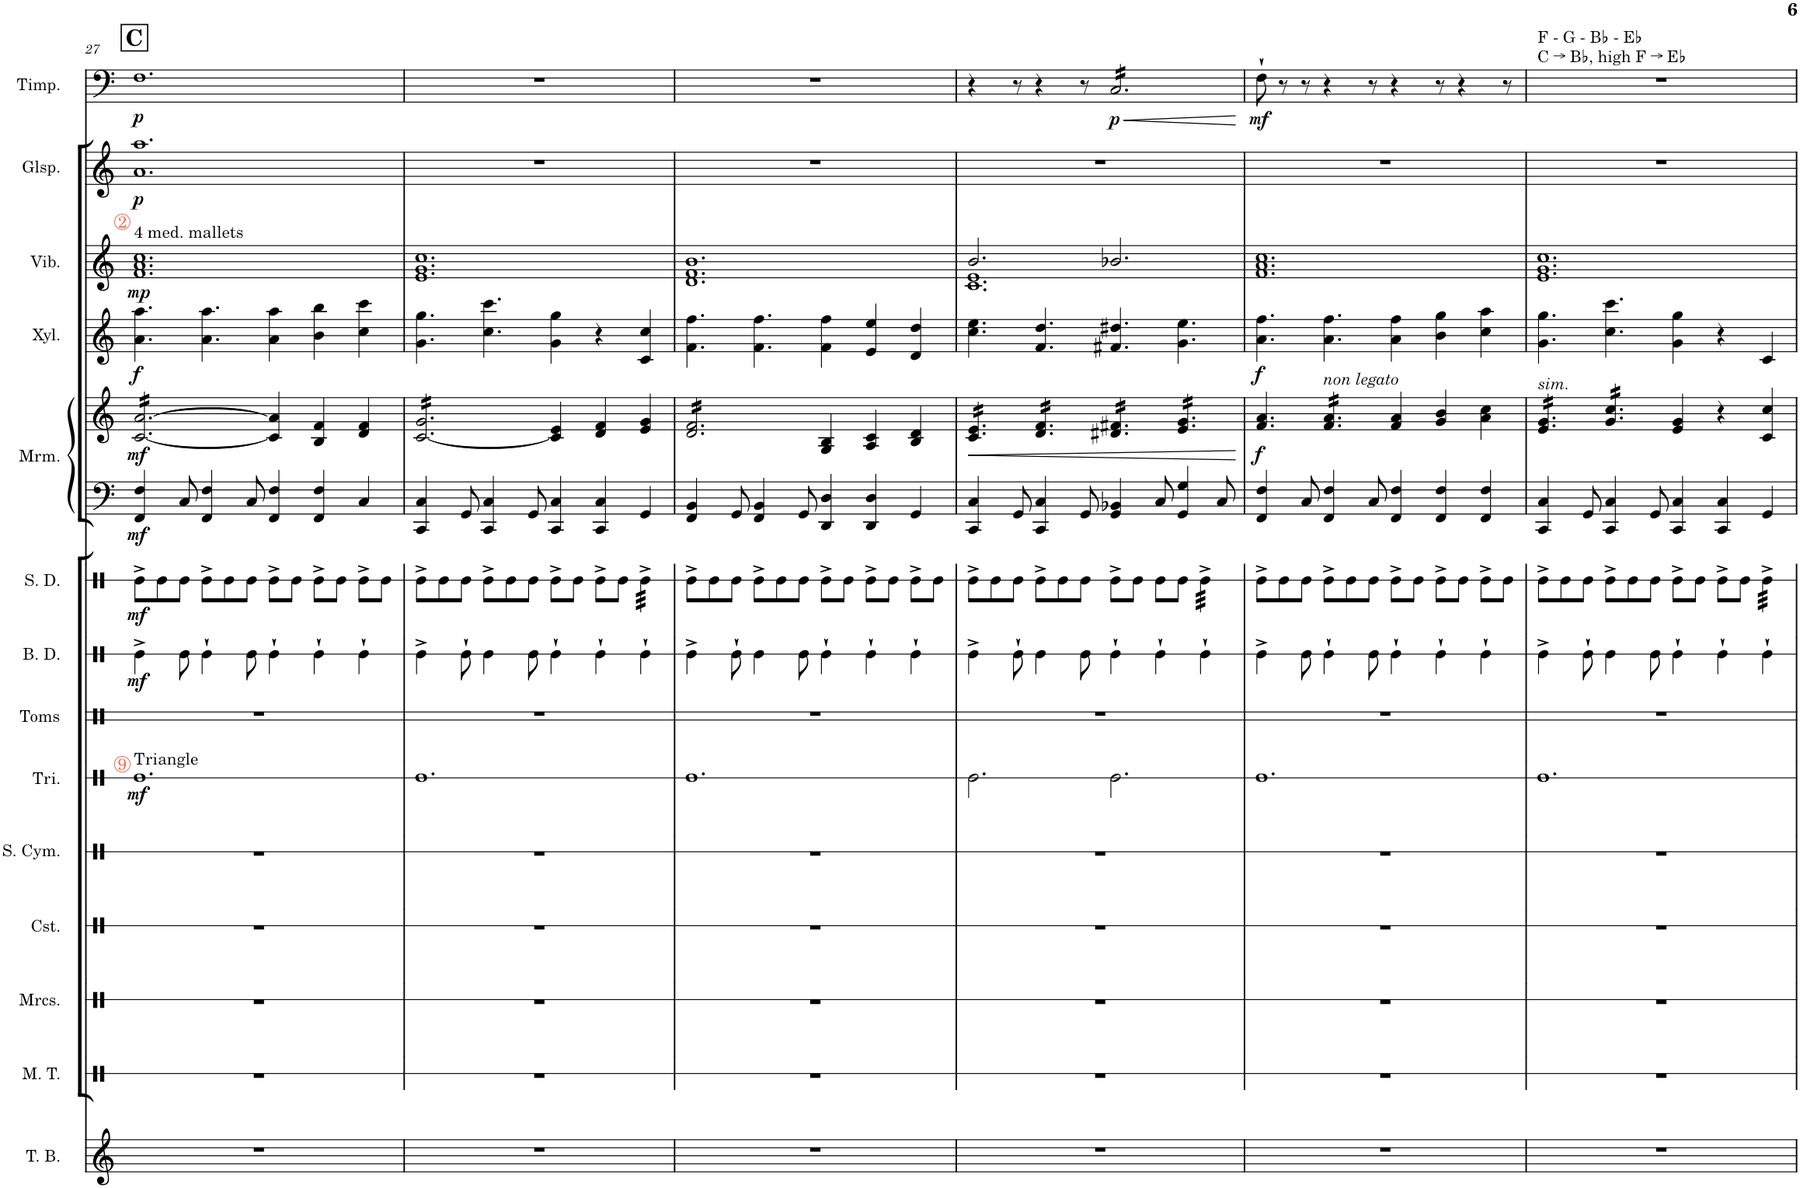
**kern	**kern	**kern	**kern	**kern	**kern	**dynam	**kern	**kern	**dynam	**kern	**dynam	**kern	**kern	**dynam	**kern	**dynam	**kern	**dynam	**kern	**dynam	**kern	**dynam
*part14	*part13	*part12	*part11	*part10	*part9	*part9	*part8	*part7	*part7	*part6	*part6	*part5	*part5	*part5	*part4	*part4	*part3	*part3	*part2	*part2	*part1	*part1
*staff15	*staff14	*staff13	*staff12	*staff11	*staff10	*staff10	*staff9	*staff8	*staff8	*staff7	*staff7	*staff6	*staff5	*staff5/6	*staff4	*staff4	*staff3	*staff3	*staff2	*staff2	*staff1	*staff1
*I"Tubular Bells	*I"Mark Tree	*I"Maracas	*I"Castanets	*I"Suspended Cymbal	*I"Triangle Finger Cymbals	*	*I"Concert Toms	*I"Bass Drum	*	*I"Snare Drum	*	*I"Marimba	*	*	*I"Xylophone	*	*I"Vibraphone	*	*I"Glockenspiel	*	*I"Timpani	*
*I'T. B.	*I'M. T.	*I'Mrcs.	*I'Cst.	*I'S. Cym.	*I'Tri.	*	*I'Toms	*I'B. D.	*	*I'S. D.	*	*I'Mrm.	*	*	*I'Xyl.	*	*I'Vib.	*	*I'Glsp.	*	*I'Timp.	*
!!LO:PB:g=z
*clefG2	*clefX	*clefX	*clefX	*clefX	*clefX	*	*clefX	*clefX	*	*clefX	*	*clefF4	*clefG2	*	*clefG2	*	*clefG2	*	*clefG2	*	*clefF4	*
*	*	*	*	*	*	*	*	*	*	*	*	*	*	*	*Trd-7c-12	*	*	*	*Trd-14c-24	*	*	*
*k[]	*k[]	*k[]	*k[]	*k[]	*k[]	*	*k[]	*k[]	*	*k[]	*	*k[]	*k[]	*	*k[]	*	*k[]	*	*k[]	*	*k[]	*
*M12/8	*M12/8	*M12/8	*M12/8	*M12/8	*M12/8	*	*M12/8	*M12/8	*	*M12/8	*	*M12/8	*M12/8	*	*M12/8	*	*M12/8	*	*M12/8	*	*M12/8	*
!!LO:REH:place=s1:a:B:cj:fs=14:t=C
=27	=27	=27	=27	=27	=27	=27	=27	=27	=27	=27	=27	=27	=27	=27	=27	=27	=27	=27	=27	=27	=27	=27
!	!	!	!	!	!	!	!	!	!	!	!	!	!	!	!	!	!LO:TX:a:t=4 med. mallets	!	!	!	!	!
!	!	!	!	!	!	!	!	!	!	!	!	!	!	!	!	!	!LO:TX:a:color=#FD6C54:t=2	!	!	!	!	!
!	!	!	!	!	!LO:TX:a:color=#FD6C54:t=9	!	!	!	!	!	!	!	!	!	!	!	!	!	!	!	!	!
!	!	!	!	!	!LO:TX:a:t=Triangle	!	!	!	!	!	!	!	!	!	!	!	!	!	!	!	!	!
!	!	!	!	!	!	!LO:DY:b	!	!	!LO:DY:b	!	!LO:DY:b	!	!	!LO:DY:b=2	!	!	!	!	!	!	!	!
!	!	!	!	!	!	!	!	!	!	!	!	!	!	!LO:DY:n=1:b	!	!LO:DY:b	!	!LO:DY:b	!	!LO:DY:b	!	!LO:DY:b
*	*	*	*	*	*	*	*	*	*	*	*	*	*tremolo	*	*	*	*	*	*	*	*	*
1.r	1.r	1.r	1.r	1.r	1.Re	mf	1.r	4Re^\	mf	8Re^\L	mf	4FF/ 4F/	[16c/ [16a/LL	mf mf	4.a\ 4.aa\	f	1.f 1.a 1.cc	mp	1.a 1.aa	p	1.F	p
.	.	.	.	.	.	.	.	.	.	.	.	.	16c/ 16a/	.	.	.	.	.	.	.	.	.
.	.	.	.	.	.	.	.	.	.	8Re\	.	.	16c/ 16a/	.	.	.	.	.	.	.	.	.
.	.	.	.	.	.	.	.	.	.	.	.	.	16c/ 16a/	.	.	.	.	.	.	.	.	.
.	.	.	.	.	.	.	.	8Re\	.	8Re\J	.	8C/	16c/ 16a/	.	.	.	.	.	.	.	.	.
.	.	.	.	.	.	.	.	.	.	.	.	.	16c/ 16a/	.	.	.	.	.	.	.	.	.
.	.	.	.	.	.	.	.	4Re`\	.	8Re^\L	.	4FF/ 4F/	16c/ 16a/	.	4.a\ 4.aa\	.	.	.	.	.	.	.
.	.	.	.	.	.	.	.	.	.	.	.	.	16c/ 16a/	.	.	.	.	.	.	.	.	.
.	.	.	.	.	.	.	.	.	.	8Re\	.	.	16c/ 16a/	.	.	.	.	.	.	.	.	.
.	.	.	.	.	.	.	.	.	.	.	.	.	16c/ 16a/	.	.	.	.	.	.	.	.	.
.	.	.	.	.	.	.	.	8Re\	.	8Re\J	.	8C/	16c/ 16a/	.	.	.	.	.	.	.	.	.
.	.	.	.	.	.	.	.	.	.	.	.	.	16c/ 16a/JJ	.	.	.	.	.	.	.	.	.
*	*	*	*	*	*	*	*	*	*	*	*	*	*Xtremolo	*	*	*	*	*	*	*	*	*
.	.	.	.	.	.	.	.	4Re`\	.	8Re^\L	.	4FF/ 4F/	4c/] 4a/]	.	4a\ 4aa\	.	.	.	.	.	.	.
.	.	.	.	.	.	.	.	.	.	8Re\J	.	.	.	.	.	.	.	.	.	.	.	.
.	.	.	.	.	.	.	.	4Re`\	.	8Re^\L	.	4FF/ 4F/	4B/ 4f/	.	4b\ 4bb\	.	.	.	.	.	.	.
.	.	.	.	.	.	.	.	.	.	8Re\J	.	.	.	.	.	.	.	.	.	.	.	.
.	.	.	.	.	.	.	.	4Re`\	.	8Re^\L	.	4C/	4d/ 4f/	.	4cc\ 4ccc\	.	.	.	.	.	.	.
.	.	.	.	.	.	.	.	.	.	8Re\J	.	.	.	.	.	.	.	.	.	.	.	.
=28	=28	=28	=28	=28	=28	=28	=28	=28	=28	=28	=28	=28	=28	=28	=28	=28	=28	=28	=28	=28	=28	=28
*	*	*	*	*	*	*	*	*	*	*	*	*	*tremolo	*	*	*	*	*	*	*	*	*
1.r	1.r	1.r	1.r	1.r	1.Re	.	1.r	4Re^\	.	8Re^\L	.	4CC/ 4C/	[16c/ 16g/LL	.	4.g\ 4.gg\	.	1.e 1.g 1.cc	.	1.r	.	1.r	.
.	.	.	.	.	.	.	.	.	.	.	.	.	16c/ 16g/	.	.	.	.	.	.	.	.	.
.	.	.	.	.	.	.	.	.	.	8Re\	.	.	16c/ 16g/	.	.	.	.	.	.	.	.	.
.	.	.	.	.	.	.	.	.	.	.	.	.	16c/ 16g/	.	.	.	.	.	.	.	.	.
.	.	.	.	.	.	.	.	8Re`\	.	8Re\J	.	8GG/	16c/ 16g/	.	.	.	.	.	.	.	.	.
.	.	.	.	.	.	.	.	.	.	.	.	.	16c/ 16g/	.	.	.	.	.	.	.	.	.
.	.	.	.	.	.	.	.	4Re\	.	8Re^\L	.	4CC/ 4C/	16c/ 16g/	.	4.cc\ 4.ccc\	.	.	.	.	.	.	.
.	.	.	.	.	.	.	.	.	.	.	.	.	16c/ 16g/	.	.	.	.	.	.	.	.	.
.	.	.	.	.	.	.	.	.	.	8Re\	.	.	16c/ 16g/	.	.	.	.	.	.	.	.	.
.	.	.	.	.	.	.	.	.	.	.	.	.	16c/ 16g/	.	.	.	.	.	.	.	.	.
.	.	.	.	.	.	.	.	8Re\	.	8Re\J	.	8GG/	16c/ 16g/	.	.	.	.	.	.	.	.	.
.	.	.	.	.	.	.	.	.	.	.	.	.	16c/ 16g/JJ	.	.	.	.	.	.	.	.	.
*	*	*	*	*	*	*	*	*	*	*	*	*	*Xtremolo	*	*	*	*	*	*	*	*	*
.	.	.	.	.	.	.	.	4Re`\	.	8Re^\L	.	4CC/ 4C/	4c/] 4e/	.	4g\ 4gg\	.	.	.	.	.	.	.
.	.	.	.	.	.	.	.	.	.	8Re\J	.	.	.	.	.	.	.	.	.	.	.	.
.	.	.	.	.	.	.	.	4Re`\	.	8Re^\L	.	4CC/ 4C/	4d/ 4f/	.	4r	.	.	.	.	.	.	.
.	.	.	.	.	.	.	.	.	.	8Re\J	.	.	.	.	.	.	.	.	.	.	.	.
*	*	*	*	*	*	*	*	*	*	*tremolo	*	*	*	*	*	*	*	*	*	*	*	*
.	.	.	.	.	.	.	.	4Re`\	.	32Re^\LLL	.	4GG/	4e/ 4g/	.	4c/ 4cc/	.	.	.	.	.	.	.
.	.	.	.	.	.	.	.	.	.	32Re^\	.	.	.	.	.	.	.	.	.	.	.	.
.	.	.	.	.	.	.	.	.	.	32Re^\	.	.	.	.	.	.	.	.	.	.	.	.
.	.	.	.	.	.	.	.	.	.	32Re^\	.	.	.	.	.	.	.	.	.	.	.	.
.	.	.	.	.	.	.	.	.	.	32Re^\	.	.	.	.	.	.	.	.	.	.	.	.
.	.	.	.	.	.	.	.	.	.	32Re^\	.	.	.	.	.	.	.	.	.	.	.	.
.	.	.	.	.	.	.	.	.	.	32Re^\	.	.	.	.	.	.	.	.	.	.	.	.
.	.	.	.	.	.	.	.	.	.	32Re^\JJJ	.	.	.	.	.	.	.	.	.	.	.	.
*	*	*	*	*	*	*	*	*	*	*Xtremolo	*	*	*	*	*	*	*	*	*	*	*	*
=29	=29	=29	=29	=29	=29	=29	=29	=29	=29	=29	=29	=29	=29	=29	=29	=29	=29	=29	=29	=29	=29	=29
*	*	*	*	*	*	*	*	*	*	*	*	*	*tremolo	*	*	*	*	*	*	*	*	*
1.r	1.r	1.r	1.r	1.r	1.Re	.	1.r	4Re^\	.	8Re^\L	.	4FF/ 4BB/	16d/ 16f/LL	.	4.f\ 4.ff\	.	1.d 1.f 1.b	.	1.r	.	1.r	.
.	.	.	.	.	.	.	.	.	.	.	.	.	16d/ 16f/	.	.	.	.	.	.	.	.	.
.	.	.	.	.	.	.	.	.	.	8Re\	.	.	16d/ 16f/	.	.	.	.	.	.	.	.	.
.	.	.	.	.	.	.	.	.	.	.	.	.	16d/ 16f/	.	.	.	.	.	.	.	.	.
.	.	.	.	.	.	.	.	8Re`\	.	8Re\J	.	8GG/	16d/ 16f/	.	.	.	.	.	.	.	.	.
.	.	.	.	.	.	.	.	.	.	.	.	.	16d/ 16f/	.	.	.	.	.	.	.	.	.
.	.	.	.	.	.	.	.	4Re\	.	8Re^\L	.	4FF/ 4BB/	16d/ 16f/	.	4.f\ 4.ff\	.	.	.	.	.	.	.
.	.	.	.	.	.	.	.	.	.	.	.	.	16d/ 16f/	.	.	.	.	.	.	.	.	.
.	.	.	.	.	.	.	.	.	.	8Re\	.	.	16d/ 16f/	.	.	.	.	.	.	.	.	.
.	.	.	.	.	.	.	.	.	.	.	.	.	16d/ 16f/	.	.	.	.	.	.	.	.	.
.	.	.	.	.	.	.	.	8Re\	.	8Re\J	.	8GG/	16d/ 16f/	.	.	.	.	.	.	.	.	.
.	.	.	.	.	.	.	.	.	.	.	.	.	16d/ 16f/JJ	.	.	.	.	.	.	.	.	.
*	*	*	*	*	*	*	*	*	*	*	*	*	*Xtremolo	*	*	*	*	*	*	*	*	*
.	.	.	.	.	.	.	.	4Re`\	.	8Re^\L	.	4DD/ 4D/	4G/ 4B/	.	4f\ 4ff\	.	.	.	.	.	.	.
.	.	.	.	.	.	.	.	.	.	8Re\J	.	.	.	.	.	.	.	.	.	.	.	.
.	.	.	.	.	.	.	.	4Re`\	.	8Re^\L	.	4DD/ 4D/	4A/ 4c/	.	4e/ 4ee/	.	.	.	.	.	.	.
.	.	.	.	.	.	.	.	.	.	8Re\J	.	.	.	.	.	.	.	.	.	.	.	.
.	.	.	.	.	.	.	.	4Re`\	.	8Re^\L	.	4GG/	4B/ 4d/	.	4d/ 4dd/	.	.	.	.	.	.	.
.	.	.	.	.	.	.	.	.	.	8Re\J	.	.	.	.	.	.	.	.	.	.	.	.
=30	=30	=30	=30	=30	=30	=30	=30	=30	=30	=30	=30	=30	=30	=30	=30	=30	=30	=30	=30	=30	=30	=30
!	!	!	!	!	!	!	!	!	!	!	!	!	!	!LO:HP:b	!	!	!	!	!	!	!	!
*	*	*	*	*	*	*	*	*	*	*	*	*	*	*	*	*	*^	*	*	*	*	*
*	*	*	*	*	*	*	*	*	*	*	*	*	*tremolo	*	*	*	*	*	*	*	*	*	*
1.r	1.r	1.r	1.r	1.r	2.Re\	.	1.r	4Re^\	.	8Re^\L	.	4CC/ 4C/	16c/ 16e/LL	<	4.cc\ 4.ee\	.	2.b/	1.c 1.e	.	1.r	.	4r	.
.	.	.	.	.	.	.	.	.	.	.	.	.	16c/ 16e/	.	.	.	.	.	.	.	.	.	.
.	.	.	.	.	.	.	.	.	.	8Re\	.	.	16c/ 16e/	.	.	.	.	.	.	.	.	.	.
.	.	.	.	.	.	.	.	.	.	.	.	.	16c/ 16e/	.	.	.	.	.	.	.	.	.	.
.	.	.	.	.	.	.	.	8Re`\	.	8Re\J	.	8GG/	16c/ 16e/	.	.	.	.	.	.	.	.	8r	.
.	.	.	.	.	.	.	.	.	.	.	.	.	16c/ 16e/JJ	.	.	.	.	.	.	.	.	.	.
.	.	.	.	.	.	.	.	4Re\	.	8Re^\L	.	4CC/ 4C/	16d/ 16f/LL	.	4.f/ 4.dd/	.	.	.	.	.	.	4r	.
.	.	.	.	.	.	.	.	.	.	.	.	.	16d/ 16f/	.	.	.	.	.	.	.	.	.	.
.	.	.	.	.	.	.	.	.	.	8Re\	.	.	16d/ 16f/	.	.	.	.	.	.	.	.	.	.
.	.	.	.	.	.	.	.	.	.	.	.	.	16d/ 16f/	.	.	.	.	.	.	.	.	.	.
.	.	.	.	.	.	.	.	8Re\	.	8Re\J	.	8GG/	16d/ 16f/	.	.	.	.	.	.	.	.	8r	.
.	.	.	.	.	.	.	.	.	.	.	.	.	16d/ 16f/JJ	.	.	.	.	.	.	.	.	.	.
!	!	!	!	!	!	!	!	!	!	!	!	!	!	!	!	!	!	!	!	!	!	!	!LO:HP:b
!	!	!	!	!	!	!	!	!	!	!	!	!	!	!	!	!	!	!	!	!	!	!	!LO:DY:n=1:b
*	*	*	*	*	*	*	*	*	*	*	*	*	*	*	*	*	*	*	*	*	*	*tremolo	*
.	.	.	.	.	2.Re\	.	.	4Re`\	.	8Re^\L	.	4GG/ 4BB-X/	16d#X/ 16f#X/LL	.	4.f#X/ 4.dd#X/	.	2.b-X/	.	.	.	.	16C/LL	< p
.	.	.	.	.	.	.	.	.	.	.	.	.	16d#X/ 16f#X/	.	.	.	.	.	.	.	.	16C/	.
.	.	.	.	.	.	.	.	.	.	8Re\J	.	.	16d#X/ 16f#X/	.	.	.	.	.	.	.	.	16C/	.
.	.	.	.	.	.	.	.	.	.	.	.	.	16d#X/ 16f#X/	.	.	.	.	.	.	.	.	16C/	.
.	.	.	.	.	.	.	.	4Re`\	.	8Re\L	.	8C/	16d#X/ 16f#X/	.	.	.	.	.	.	.	.	16C/	.
.	.	.	.	.	.	.	.	.	.	.	.	.	16d#X/ 16f#X/JJ	.	.	.	.	.	.	.	.	16C/	.
.	.	.	.	.	.	.	.	.	.	8Re\J	.	4GG/ 4G/	16e/ 16g/LL	.	4.g\ 4.ee\	.	.	.	.	.	.	16C/	.
.	.	.	.	.	.	.	.	.	.	.	.	.	16e/ 16g/	.	.	.	.	.	.	.	.	16C/	.
*	*	*	*	*	*	*	*	*	*	*tremolo	*	*	*	*	*	*	*	*	*	*	*	*	*
.	.	.	.	.	.	.	.	4Re`\	.	32Re^\LLL	.	.	16e/ 16g/	.	.	.	.	.	.	.	.	16C/	.
.	.	.	.	.	.	.	.	.	.	32Re^\	.	.	.	.	.	.	.	.	.	.	.	.	.
.	.	.	.	.	.	.	.	.	.	32Re^\	.	.	16e/ 16g/	.	.	.	.	.	.	.	.	16C/	.
.	.	.	.	.	.	.	.	.	.	32Re^\	.	.	.	.	.	.	.	.	.	.	.	.	.
.	.	.	.	.	.	.	.	.	.	32Re^\	.	8C/	16e/ 16g/	.	.	.	.	.	.	.	.	16C/	.
.	.	.	.	.	.	.	.	.	.	32Re^\	.	.	.	.	.	.	.	.	.	.	.	.	.
.	.	.	.	.	.	.	.	.	.	32Re^\	.	.	16e/ 16g/JJ	.	.	.	.	.	.	.	.	16C/JJ	.
*	*	*	*	*	*	*	*	*	*	*	*	*	*	*	*	*	*	*	*	*	*	*Xtremolo	*
*	*	*	*	*	*	*	*	*	*	*	*	*	*Xtremolo	*	*	*	*	*	*	*	*	*	*
.	.	.	.	.	.	.	.	.	.	32Re^\JJJ	.	.	.	.	.	.	.	.	.	.	.	.	.
*	*	*	*	*	*	*	*	*	*	*Xtremolo	*	*	*	*	*	*	*	*	*	*	*	*	*
*	*	*	*	*	*	*	*	*	*	*	*	*	*	*	*	*	*v	*v	*	*	*	*	*
.	.	.	.	.	.	.	.	.	.	.	.	.	.	[	.	.	.	.	.	.	.	[
=31	=31	=31	=31	=31	=31	=31	=31	=31	=31	=31	=31	=31	=31	=31	=31	=31	=31	=31	=31	=31	=31	=31
!	!	!	!	!	!	!	!	!	!	!	!	!	!	!LO:DY:b	!	!LO:DY:b	!	!	!	!	!	!LO:DY:b
1.r	1.r	1.r	1.r	1.r	1.Re	.	1.r	4Re^\	.	8Re^\L	.	4FF/ 4F/	4.f/ 4.a/	f	4.a\ 4.ff\	f	1.f 1.a 1.cc	.	1.r	.	8F`\	mf
.	.	.	.	.	.	.	.	.	.	8Re\	.	.	.	.	.	.	.	.	.	.	8r	.
.	.	.	.	.	.	.	.	8Re\	.	8Re\J	.	8C/	.	.	.	.	.	.	.	.	8r	.
!	!	!	!	!	!	!	!	!	!	!	!	!	!LO:TX:a:i:t=non legato	!	!	!	!	!	!	!	!	!
*	*	*	*	*	*	*	*	*	*	*	*	*	*tremolo	*	*	*	*	*	*	*	*	*
.	.	.	.	.	.	.	.	4Re`\	.	8Re^\L	.	4FF/ 4F/	16f/ 16a/LL	.	4.a\ 4.ff\	.	.	.	.	.	4r	.
.	.	.	.	.	.	.	.	.	.	.	.	.	16f/ 16a/	.	.	.	.	.	.	.	.	.
.	.	.	.	.	.	.	.	.	.	8Re\	.	.	16f/ 16a/	.	.	.	.	.	.	.	.	.
.	.	.	.	.	.	.	.	.	.	.	.	.	16f/ 16a/	.	.	.	.	.	.	.	.	.
.	.	.	.	.	.	.	.	8Re\	.	8Re\J	.	8C/	16f/ 16a/	.	.	.	.	.	.	.	8r	.
.	.	.	.	.	.	.	.	.	.	.	.	.	16f/ 16a/JJ	.	.	.	.	.	.	.	.	.
*	*	*	*	*	*	*	*	*	*	*	*	*	*Xtremolo	*	*	*	*	*	*	*	*	*
.	.	.	.	.	.	.	.	4Re`\	.	8Re^\L	.	4FF/ 4F/	4f/ 4a/	.	4a\ 4ff\	.	.	.	.	.	4r	.
.	.	.	.	.	.	.	.	.	.	8Re\J	.	.	.	.	.	.	.	.	.	.	.	.
.	.	.	.	.	.	.	.	4Re`\	.	8Re^\L	.	4FF/ 4F/	4g/ 4b/	.	4b\ 4gg\	.	.	.	.	.	8r	.
.	.	.	.	.	.	.	.	.	.	8Re\J	.	.	.	.	.	.	.	.	.	.	4r	.
.	.	.	.	.	.	.	.	4Re`\	.	8Re^\L	.	4FF/ 4F/	4a\ 4cc\	.	4cc\ 4aa\	.	.	.	.	.	.	.
.	.	.	.	.	.	.	.	.	.	8Re\J	.	.	.	.	.	.	.	.	.	.	8r	.
=32	=32	=32	=32	=32	=32	=32	=32	=32	=32	=32	=32	=32	=32	=32	=32	=32	=32	=32	=32	=32	=32	=32
!	!	!	!	!	!	!	!	!	!	!	!	!	!	!	!	!	!	!	!	!	!LO:TX:a:t=F - G - B♭ - E♭	!
!	!	!	!	!	!	!	!	!	!	!	!	!	!	!	!	!	!	!	!	!	!LO:TX:a:t=C → B♭, high F → E♭	!
!	!	!	!	!	!	!	!	!	!	!	!	!	!LO:TX:a:i:t=sim.	!	!	!	!	!	!	!	!	!
*	*	*	*	*	*	*	*	*	*	*	*	*	*tremolo	*	*	*	*	*	*	*	*	*
1.r	1.r	1.r	1.r	1.r	1.Re	.	1.r	4Re^\	.	8Re^\L	.	4CC/ 4C/	16e/ 16g/LL	.	4.g\ 4.gg\	.	1.e 1.g 1.cc	.	1.r	.	1.r	.
.	.	.	.	.	.	.	.	.	.	.	.	.	16e/ 16g/	.	.	.	.	.	.	.	.	.
.	.	.	.	.	.	.	.	.	.	8Re\	.	.	16e/ 16g/	.	.	.	.	.	.	.	.	.
.	.	.	.	.	.	.	.	.	.	.	.	.	16e/ 16g/	.	.	.	.	.	.	.	.	.
.	.	.	.	.	.	.	.	8Re`\	.	8Re\J	.	8GG/	16e/ 16g/	.	.	.	.	.	.	.	.	.
.	.	.	.	.	.	.	.	.	.	.	.	.	16e/ 16g/JJ	.	.	.	.	.	.	.	.	.
.	.	.	.	.	.	.	.	4Re\	.	8Re^\L	.	4CC/ 4C/	16g/ 16cc/LL	.	4.cc\ 4.ccc\	.	.	.	.	.	.	.
.	.	.	.	.	.	.	.	.	.	.	.	.	16g/ 16cc/	.	.	.	.	.	.	.	.	.
.	.	.	.	.	.	.	.	.	.	8Re\	.	.	16g/ 16cc/	.	.	.	.	.	.	.	.	.
.	.	.	.	.	.	.	.	.	.	.	.	.	16g/ 16cc/	.	.	.	.	.	.	.	.	.
.	.	.	.	.	.	.	.	8Re\	.	8Re\J	.	8GG/	16g/ 16cc/	.	.	.	.	.	.	.	.	.
.	.	.	.	.	.	.	.	.	.	.	.	.	16g/ 16cc/JJ	.	.	.	.	.	.	.	.	.
*	*	*	*	*	*	*	*	*	*	*	*	*	*Xtremolo	*	*	*	*	*	*	*	*	*
.	.	.	.	.	.	.	.	4Re`\	.	8Re^\L	.	4CC/ 4C/	4e/ 4g/	.	4g\ 4gg\	.	.	.	.	.	.	.
.	.	.	.	.	.	.	.	.	.	8Re\J	.	.	.	.	.	.	.	.	.	.	.	.
.	.	.	.	.	.	.	.	4Re`\	.	8Re^\L	.	4CC/ 4C/	4r	.	4r	.	.	.	.	.	.	.
.	.	.	.	.	.	.	.	.	.	8Re\J	.	.	.	.	.	.	.	.	.	.	.	.
*	*	*	*	*	*	*	*	*	*	*tremolo	*	*	*	*	*	*	*	*	*	*	*	*
.	.	.	.	.	.	.	.	4Re`\	.	32Re^\LLL	.	4GG/	4c/ 4cc/	.	4c/	.	.	.	.	.	.	.
.	.	.	.	.	.	.	.	.	.	32Re^\	.	.	.	.	.	.	.	.	.	.	.	.
.	.	.	.	.	.	.	.	.	.	32Re^\	.	.	.	.	.	.	.	.	.	.	.	.
.	.	.	.	.	.	.	.	.	.	32Re^\	.	.	.	.	.	.	.	.	.	.	.	.
.	.	.	.	.	.	.	.	.	.	32Re^\	.	.	.	.	.	.	.	.	.	.	.	.
.	.	.	.	.	.	.	.	.	.	32Re^\	.	.	.	.	.	.	.	.	.	.	.	.
.	.	.	.	.	.	.	.	.	.	32Re^\	.	.	.	.	.	.	.	.	.	.	.	.
.	.	.	.	.	.	.	.	.	.	32Re^\JJJ	.	.	.	.	.	.	.	.	.	.	.	.
*	*	*	*	*	*	*	*	*	*	*Xtremolo	*	*	*	*	*	*	*	*	*	*	*	*
=	=	=	=	=	=	=	=	=	=	=	=	=	=	=	=	=	=	=	=	=	=	=
*-	*-	*-	*-	*-	*-	*-	*-	*-	*-	*-	*-	*-	*-	*-	*-	*-	*-	*-	*-	*-	*-	*-
